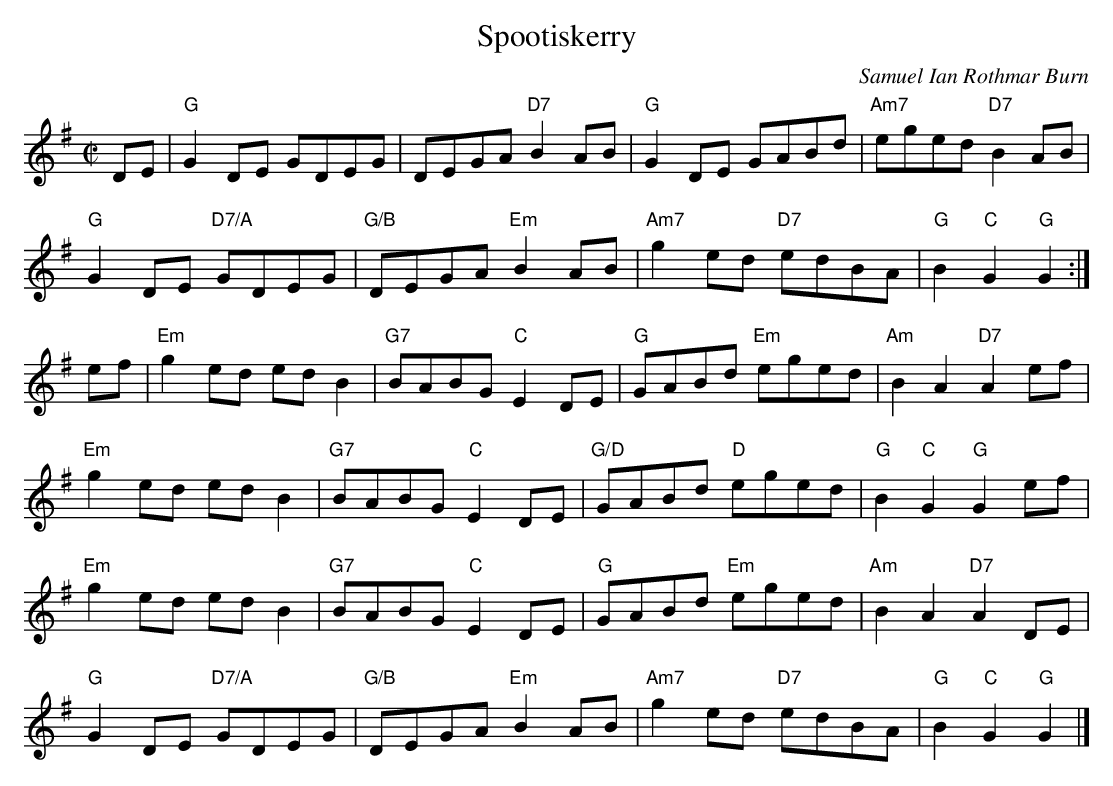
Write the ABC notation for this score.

X:1
T:Spootiskerry
C:Samuel Ian Rothmar Burn
M:C|
Q:180
K:G
DE|\
"G"G2 DE GDEG|DEGA "D7"B2AB|"G"G2 DE GABd|"Am7"eged "D7"B2 AB|
"G"G2 DE "D7/A"GDEG|"G/B"DEGA "Em"B2 AB|"Am7"g2 ed "D7"edBA|"G"B2 "C"G2 "G"G2:|
ef|\
"Em"g2 ed edB2|"G7"BABG "C"E2 DE|"G"GABd "Em"eged|"Am"B2 A2 "D7"A2 ef|
"Em"g2 ed edB2|"G7"BABG "C"E2 DE|"G/D"GABd "D"eged|"G"B2 "C"G2 "G"G2 ef|
"Em"g2 ed edB2|"G7"BABG "C"E2 DE|"G"GABd "Em"eged|"Am"B2 A2 "D7"A2 DE|
"G"G2 DE "D7/A"GDEG|"G/B"DEGA "Em"B2 AB|"Am7"g2 ed "D7"edBA|"G"B2 "C"G2 "G"G2|]
